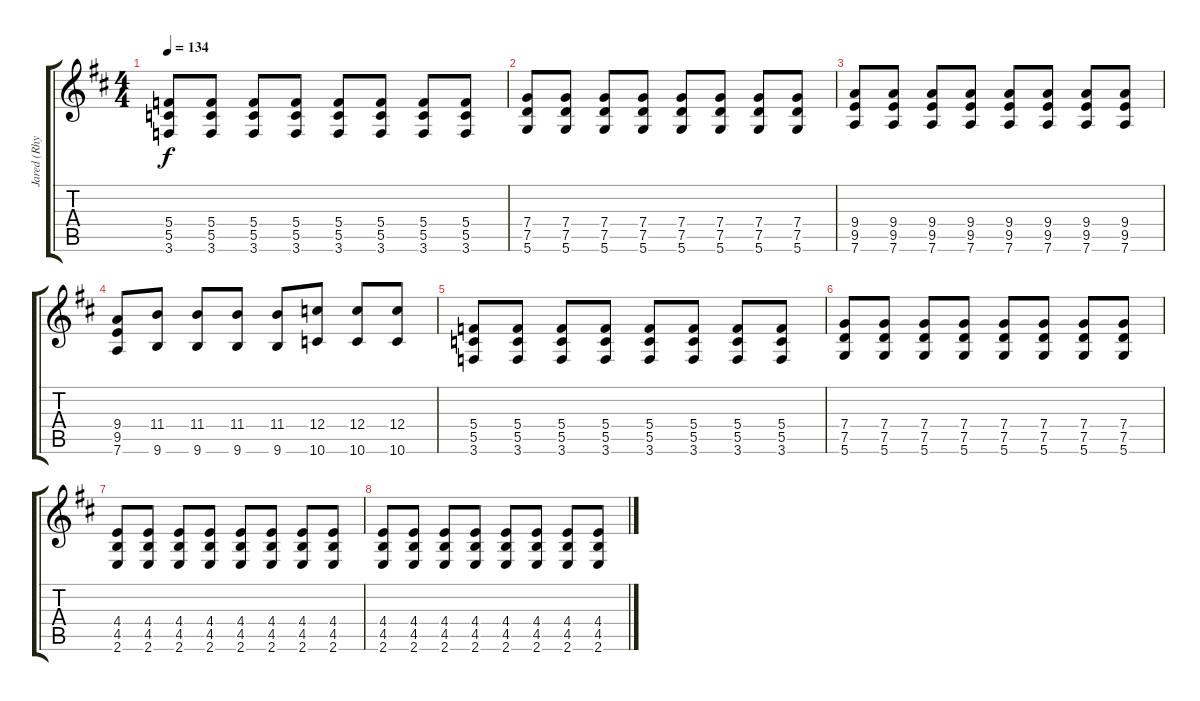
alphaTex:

\track ("Jared (Rhythm Guitar)" "Jared (Rhy") {instrument distortionguitar}
\staff {score tabs}
\tuning (D4 A3 F3 C3 G2 D2) {hide}
\ts (4 4)
\tempo 134
\clef g2
\ks d
(5.4 5.5 3.6).8{dy f} (5.4 5.5 3.6).8 (5.4 5.5 3.6).8 (5.4 5.5 3.6).8 (5.4 5.5 3.6).8 (5.4 5.5 3.6).8 (5.4 5.5 3.6).8 (5.4 5.5 3.6).8 |
(7.4 7.5 5.6).8 (7.4 7.5 5.6).8 (7.4 7.5 5.6).8 (7.4 7.5 5.6).8 (7.4 7.5 5.6).8 (7.4 7.5 5.6).8 (7.4 7.5 5.6).8 (7.4 7.5 5.6).8 |
(9.4 9.5 7.6).8 (9.4 9.5 7.6).8 (9.4 9.5 7.6).8 (9.4 9.5 7.6).8 (9.4 9.5 7.6).8 (9.4 9.5 7.6).8 (9.4 9.5 7.6).8 (9.4 9.5 7.6).8 |
(9.4 9.5 7.6).8 (11.4 9.6).8 (11.4 9.6).8 (11.4 9.6).8 (11.4 9.6).8 (12.4 10.6).8 (12.4 10.6).8 (12.4 10.6).8 |
(5.4 5.5 3.6).8 (5.4 5.5 3.6).8 (5.4 5.5 3.6).8 (5.4 5.5 3.6).8 (5.4 5.5 3.6).8 (5.4 5.5 3.6).8 (5.4 5.5 3.6).8 (5.4 5.5 3.6).8 |
(7.4 7.5 5.6).8 (7.4 7.5 5.6).8 (7.4 7.5 5.6).8 (7.4 7.5 5.6).8 (7.4 7.5 5.6).8 (7.4 7.5 5.6).8 (7.4 7.5 5.6).8 (7.4 7.5 5.6).8 |
(4.4 4.5 2.6).8 (4.4 4.5 2.6).8 (4.4 4.5 2.6).8 (4.4 4.5 2.6).8 (4.4 4.5 2.6).8 (4.4 4.5 2.6).8 (4.4 4.5 2.6).8 (4.4 4.5 2.6).8 |
(4.4 4.5 2.6).8 (4.4 4.5 2.6).8 (4.4 4.5 2.6).8 (4.4 4.5 2.6).8 (4.4 4.5 2.6).8 (4.4 4.5 2.6).8 (4.4 4.5 2.6).8 (4.4 4.5 2.6).8
